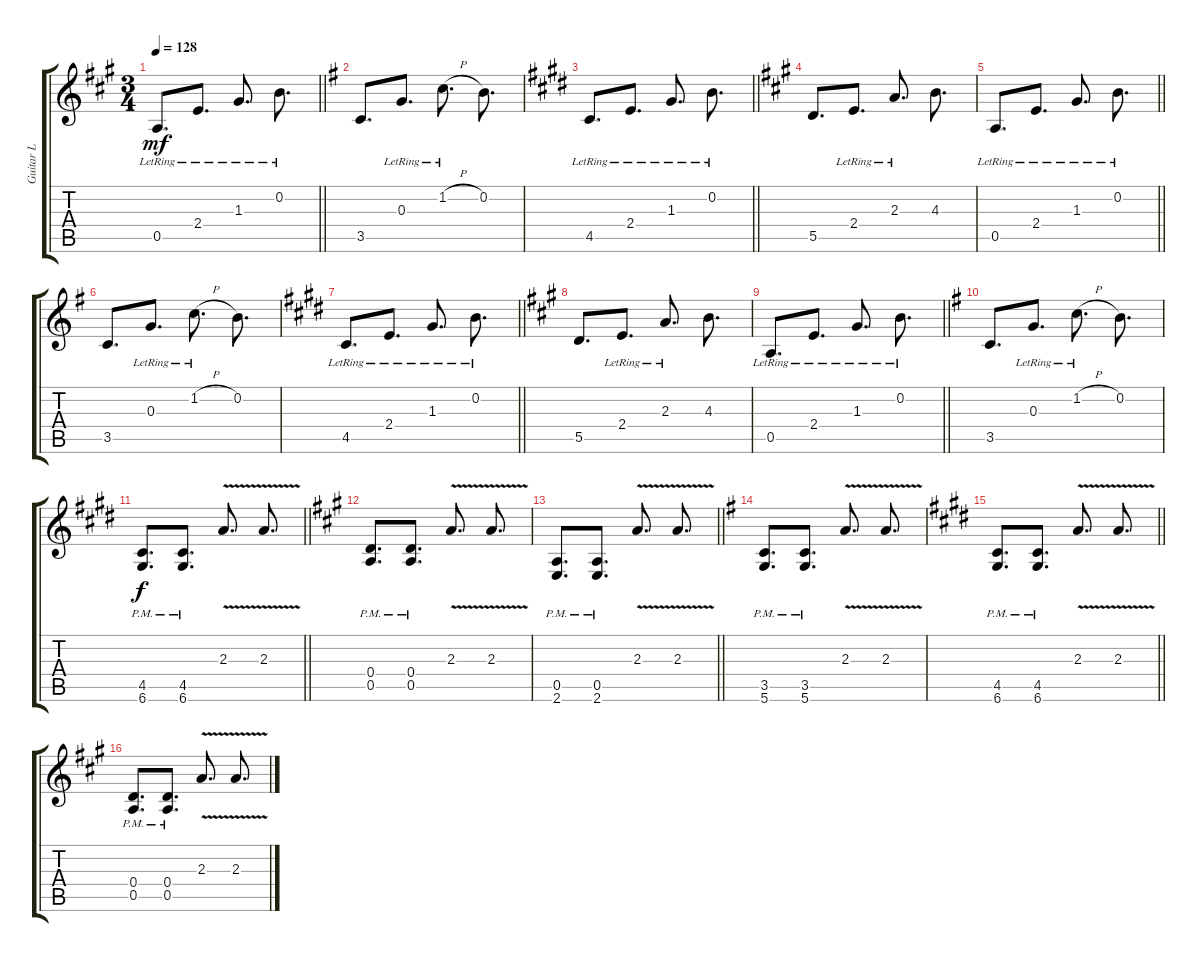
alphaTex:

\track ("Guitar L" "Guitar L") {instrument distortionguitar}
\staff {score tabs}
\tuning (E4 B3 G3 D3 A2 D2) {hide}
\ts (3 4)
\tempo 128
\clef g2
\barLineRight lightlight
\ks a
0.5{lr}.8{d dy mf} 2.4{lr}.8{d} 1.3{lr}.8{d} 0.2{lr}.8{d} |
\ks g
3.5.8{d} 0.3{lr}.8{d} 1.2{h lr}.8{d} 0.2.8{d} |
\barLineRight lightlight
\ks e
4.5{lr}.8{d} 2.4{lr}.8{d} 1.3{lr}.8{d} 0.2{lr}.8{d} |
\ks a
5.5.8{d} 2.4{lr}.8{d} 2.3{lr}.8{d} 4.3.8{d} |
\barLineRight lightlight
0.5{lr}.8{d} 2.4{lr}.8{d} 1.3{lr}.8{d} 0.2{lr}.8{d} |
\ks g
3.5.8{d} 0.3{lr}.8{d} 1.2{h lr}.8{d} 0.2.8{d} |
\barLineRight lightlight
\ks e
4.5{lr}.8{d} 2.4{lr}.8{d} 1.3{lr}.8{d} 0.2{lr}.8{d} |
\ks a
5.5.8{d} 2.4{lr}.8{d} 2.3{lr}.8{d} 4.3.8{d} |
\barLineRight lightlight
0.5{lr}.8{d} 2.4{lr}.8{d} 1.3{lr}.8{d} 0.2{lr}.8{d} |
\ks g
3.5.8{d} 0.3{lr}.8{d} 1.2{h lr}.8{d} 0.2.8{d} |
\barLineRight lightlight
\ks e
(4.5{pm} 6.6{pm}).8{d dy f} (4.5{pm} 6.6{pm}).8{d} 2.3{v}.8{d} 2.3{v}.8{d} |
\ks a
(0.4{pm} 0.5{pm}).8{d} (0.4{pm} 0.5{pm}).8{d} 2.3{v}.8{d} 2.3{v}.8{d} |
\barLineRight lightlight
(0.5{pm} 2.6{pm}).8{d} (0.5{pm} 2.6{pm}).8{d} 2.3{v}.8{d} 2.3{v}.8{d} |
\ks g
(3.5{pm} 5.6{pm}).8{d} (3.5{pm} 5.6{pm}).8{d} 2.3{v}.8{d} 2.3{v}.8{d} |
\barLineRight lightlight
\ks e
(4.5{pm} 6.6{pm}).8{d} (4.5{pm} 6.6{pm}).8{d} 2.3{v}.8{d} 2.3{v}.8{d} |
\ks a
(0.4{pm} 0.5{pm}).8{d} (0.4{pm} 0.5{pm}).8{d} 2.3{v}.8{d} 2.3{v}.8{d}
